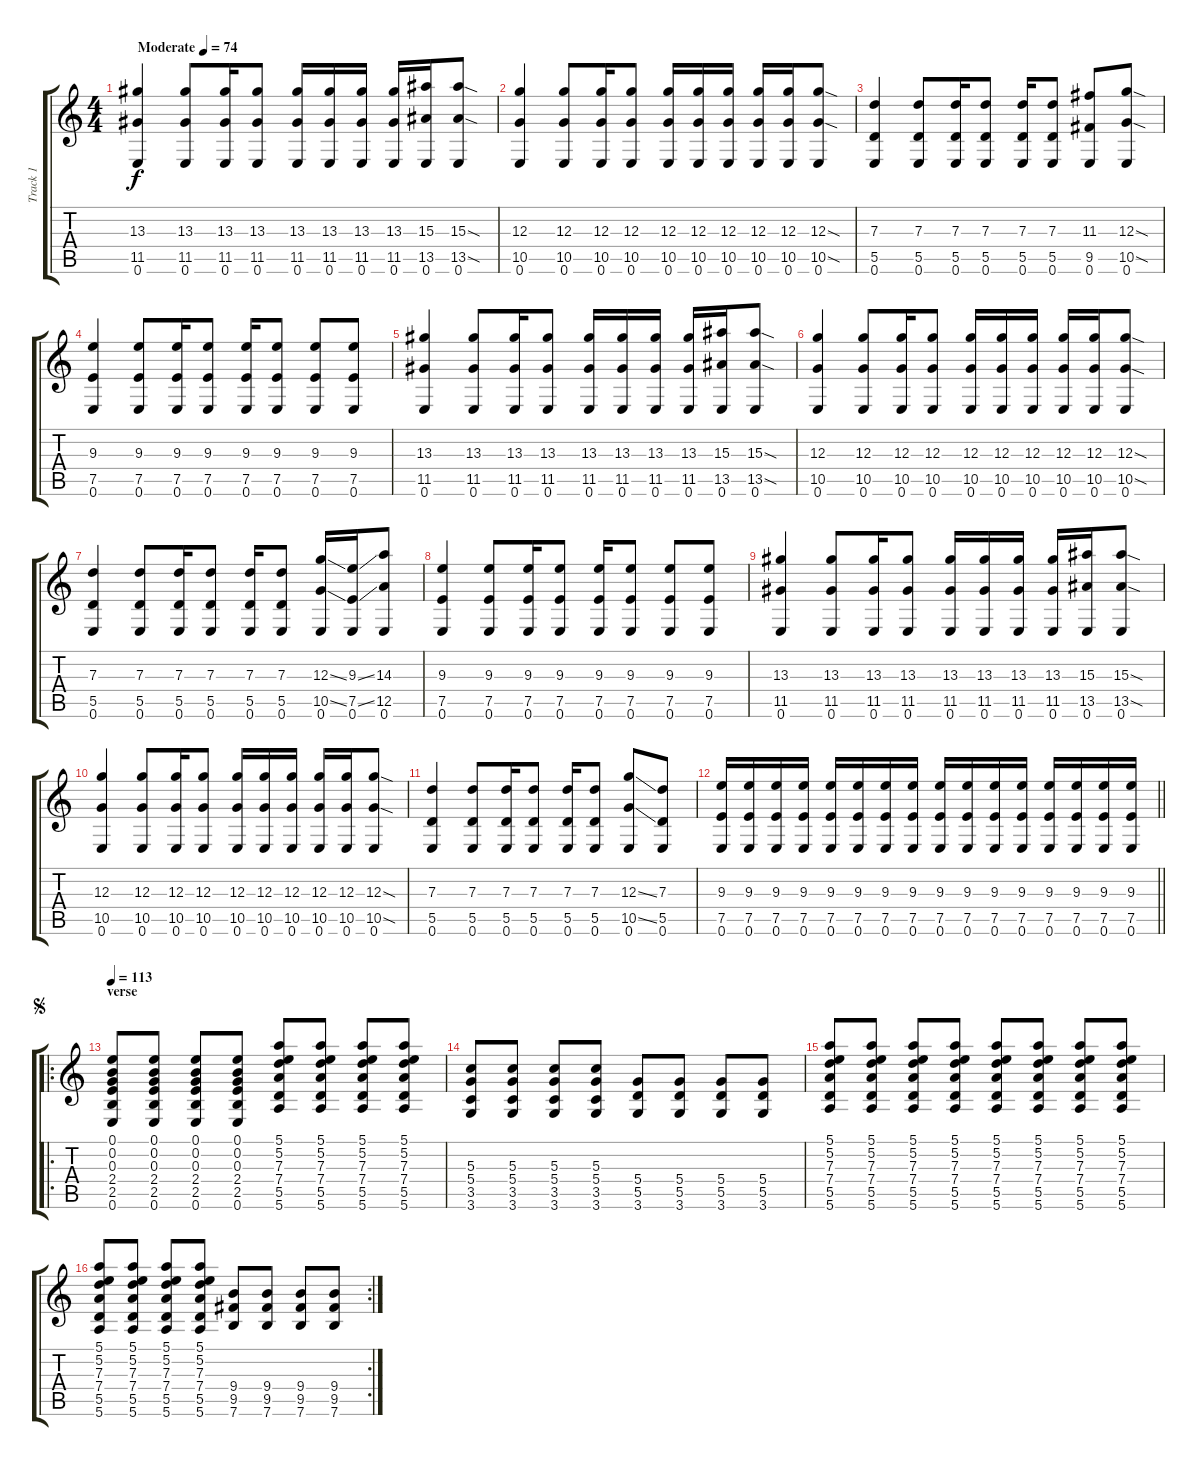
\track ("Track 1" "Track 1") {instrument overdrivenguitar}
\staff {score tabs}
\tuning (E4 B3 G3 D3 A2 E2) {hide}
\ts (4 4)
\tempo (74 "Moderate")
\clef g2
\ks c
(13.3 11.5 0.6).4{dy f instrument overdrivenguitar} (13.3 11.5 0.6).8 (13.3 11.5 0.6).16 (13.3 11.5 0.6).8 (13.3 11.5 0.6).16 (13.3 11.5 0.6).16 (13.3 11.5 0.6).16 (13.3 11.5 0.6).16 (15.3 13.5 0.6).16 (15.3{sod} 13.5{sod} 0.6).8 |
(12.3 10.5 0.6).4 (12.3 10.5 0.6).8 (12.3 10.5 0.6).16 (12.3 10.5 0.6).8 (12.3 10.5 0.6).16 (12.3 10.5 0.6).16 (12.3 10.5 0.6).16 (12.3 10.5 0.6).16 (12.3 10.5 0.6).16 (12.3{sod} 10.5{sod} 0.6).8 |
(7.3 5.5 0.6).4 (7.3 5.5 0.6).8 (7.3 5.5 0.6).16 (7.3 5.5 0.6).8 (7.3 5.5 0.6).16 (7.3 5.5 0.6).8 (11.3 9.5 0.6).8 (12.3{sod} 10.5{sod} 0.6).8 |
(9.3 7.5 0.6).4 (9.3 7.5 0.6).8 (9.3 7.5 0.6).16 (9.3 7.5 0.6).8 (9.3 7.5 0.6).16 (9.3 7.5 0.6).8 (9.3 7.5 0.6).8 (9.3 7.5 0.6).8 |
(13.3 11.5 0.6).4 (13.3 11.5 0.6).8 (13.3 11.5 0.6).16 (13.3 11.5 0.6).8 (13.3 11.5 0.6).16 (13.3 11.5 0.6).16 (13.3 11.5 0.6).16 (13.3 11.5 0.6).16 (15.3 13.5 0.6).16 (15.3{sod} 13.5{sod} 0.6).8 |
(12.3 10.5 0.6).4 (12.3 10.5 0.6).8 (12.3 10.5 0.6).16 (12.3 10.5 0.6).8 (12.3 10.5 0.6).16 (12.3 10.5 0.6).16 (12.3 10.5 0.6).16 (12.3 10.5 0.6).16 (12.3 10.5 0.6).16 (12.3{sod} 10.5{sod} 0.6).8 |
(7.3 5.5 0.6).4 (7.3 5.5 0.6).8 (7.3 5.5 0.6).16 (7.3 5.5 0.6).8 (7.3 5.5 0.6).16 (7.3 5.5 0.6).8 (12.3{ss} 10.5{ss} 0.6).16 (9.3{ss} 7.5{ss} 0.6).16 (14.3 12.5 0.6).8 |
(9.3 7.5 0.6).4 (9.3 7.5 0.6).8 (9.3 7.5 0.6).16 (9.3 7.5 0.6).8 (9.3 7.5 0.6).16 (9.3 7.5 0.6).8 (9.3 7.5 0.6).8 (9.3 7.5 0.6).8 |
(13.3 11.5 0.6).4 (13.3 11.5 0.6).8 (13.3 11.5 0.6).16 (13.3 11.5 0.6).8 (13.3 11.5 0.6).16 (13.3 11.5 0.6).16 (13.3 11.5 0.6).16 (13.3 11.5 0.6).16 (15.3 13.5 0.6).16 (15.3{sod} 13.5{sod} 0.6).8 |
(12.3 10.5 0.6).4 (12.3 10.5 0.6).8 (12.3 10.5 0.6).16 (12.3 10.5 0.6).8 (12.3 10.5 0.6).16 (12.3 10.5 0.6).16 (12.3 10.5 0.6).16 (12.3 10.5 0.6).16 (12.3 10.5 0.6).16 (12.3{sod} 10.5{sod} 0.6).8 |
(7.3 5.5 0.6).4 (7.3 5.5 0.6).8 (7.3 5.5 0.6).16 (7.3 5.5 0.6).8 (7.3 5.5 0.6).16 (7.3 5.5 0.6).8 (12.3{ss} 10.5{ss} 0.6).8 (7.3 5.5 0.6).8 |
\barLineRight lightlight
(9.3 7.5 0.6).16 (9.3 7.5 0.6).16 (9.3 7.5 0.6).16 (9.3 7.5 0.6).16 (9.3 7.5 0.6).16 (9.3 7.5 0.6).16 (9.3 7.5 0.6).16 (9.3 7.5 0.6).16 (9.3 7.5 0.6).16 (9.3 7.5 0.6).16 (9.3 7.5 0.6).16 (9.3 7.5 0.6).16 (9.3 7.5 0.6).16 (9.3 7.5 0.6).16 (9.3 7.5 0.6).16 (9.3 7.5 0.6).16 |
\ro
\section ("" "verse")
\jump segno
\tempo 113
(0.1 0.2 0.3 2.4 2.5 0.6).8{instrument overdrivenguitar} (0.1 0.2 0.3 2.4 2.5 0.6).8 (0.1 0.2 0.3 2.4 2.5 0.6).8 (0.1 0.2 0.3 2.4 2.5 0.6).8 (5.1 5.2 7.3 7.4 5.5 5.6).8 (5.1 5.2 7.3 7.4 5.5 5.6).8 (5.1 5.2 7.3 7.4 5.5 5.6).8 (5.1 5.2 7.3 7.4 5.5 5.6).8 |
(5.3 5.4 3.5 3.6).8 (5.3 5.4 3.5 3.6).8 (5.3 5.4 3.5 3.6).8 (5.3 5.4 3.5 3.6).8 (5.4 5.5 3.6).8 (5.4 5.5 3.6).8 (5.4 5.5 3.6).8 (5.4 5.5 3.6).8 |
(5.1 5.2 7.3 7.4 5.5 5.6).8 (5.1 5.2 7.3 7.4 5.5 5.6).8 (5.1 5.2 7.3 7.4 5.5 5.6).8 (5.1 5.2 7.3 7.4 5.5 5.6).8 (5.1 5.2 7.3 7.4 5.5 5.6).8 (5.1 5.2 7.3 7.4 5.5 5.6).8 (5.1 5.2 7.3 7.4 5.5 5.6).8 (5.1 5.2 7.3 7.4 5.5 5.6).8 |
\rc 2
(5.1 5.2 7.3 7.4 5.5 5.6).8 (5.1 5.2 7.3 7.4 5.5 5.6).8 (5.1 5.2 7.3 7.4 5.5 5.6).8 (5.1 5.2 7.3 7.4 5.5 5.6).8 (9.4 9.5 7.6).8 (9.4 9.5 7.6).8 (9.4 9.5 7.6).8 (9.4 9.5 7.6).8
